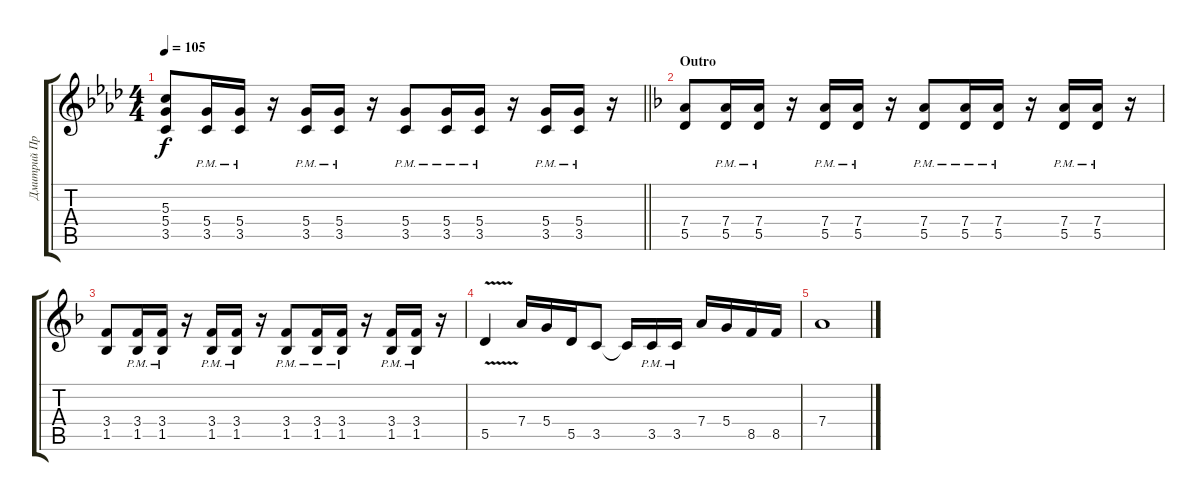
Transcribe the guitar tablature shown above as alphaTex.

\track ("Дмитрий Процко" "Дмитрий Пр") {instrument distortionguitar}
\staff {score tabs}
\tuning (E4 B3 G3 D3 A2 E2) {hide}
\ts (4 4)
\tempo 105
\clef g2
\barLineRight lightlight
\ks ab
(5.3 5.4 3.5).8{dy f} (5.4{pm} 3.5{pm}).16 (5.4{pm} 3.5{pm}).16 r.16 (5.4{pm} 3.5{pm}).16 (5.4{pm} 3.5{pm}).16 r.16 (5.4{pm} 3.5{pm}).8 (5.4{pm} 3.5{pm}).16 (5.4{pm} 3.5{pm}).16 r.16 (5.4{pm} 3.5{pm}).16 (5.4{pm} 3.5{pm}).16 r.16 |
\section ("" "Outro")
\ks f
(7.4 5.5).8 (7.4{pm} 5.5{pm}).16 (7.4{pm} 5.5{pm}).16 r.16 (7.4{pm} 5.5{pm}).16 (7.4{pm} 5.5{pm}).16 r.16 (7.4{pm} 5.5{pm}).8 (7.4{pm} 5.5{pm}).16 (7.4{pm} 5.5{pm}).16 r.16 (7.4{pm} 5.5{pm}).16 (7.4{pm} 5.5{pm}).16 r.16 |
(3.4 1.5).8 (3.4{pm} 1.5{pm}).16 (3.4{pm} 1.5{pm}).16 r.16 (3.4{pm} 1.5{pm}).16 (3.4{pm} 1.5{pm}).16 r.16 (3.4{pm} 1.5{pm}).8 (3.4{pm} 1.5{pm}).16 (3.4{pm} 1.5{pm}).16 r.16 (3.4{pm} 1.5{pm}).16 (3.4{pm} 1.5{pm}).16 r.16 |
5.5{v}.4 7.4.16 5.4.16 5.5.16 3.5.8 3.5{t}.16 3.5{pm}.16 3.5{pm}.16 7.4.16 5.4.16 8.5.16 8.5.16 |
7.4.1
